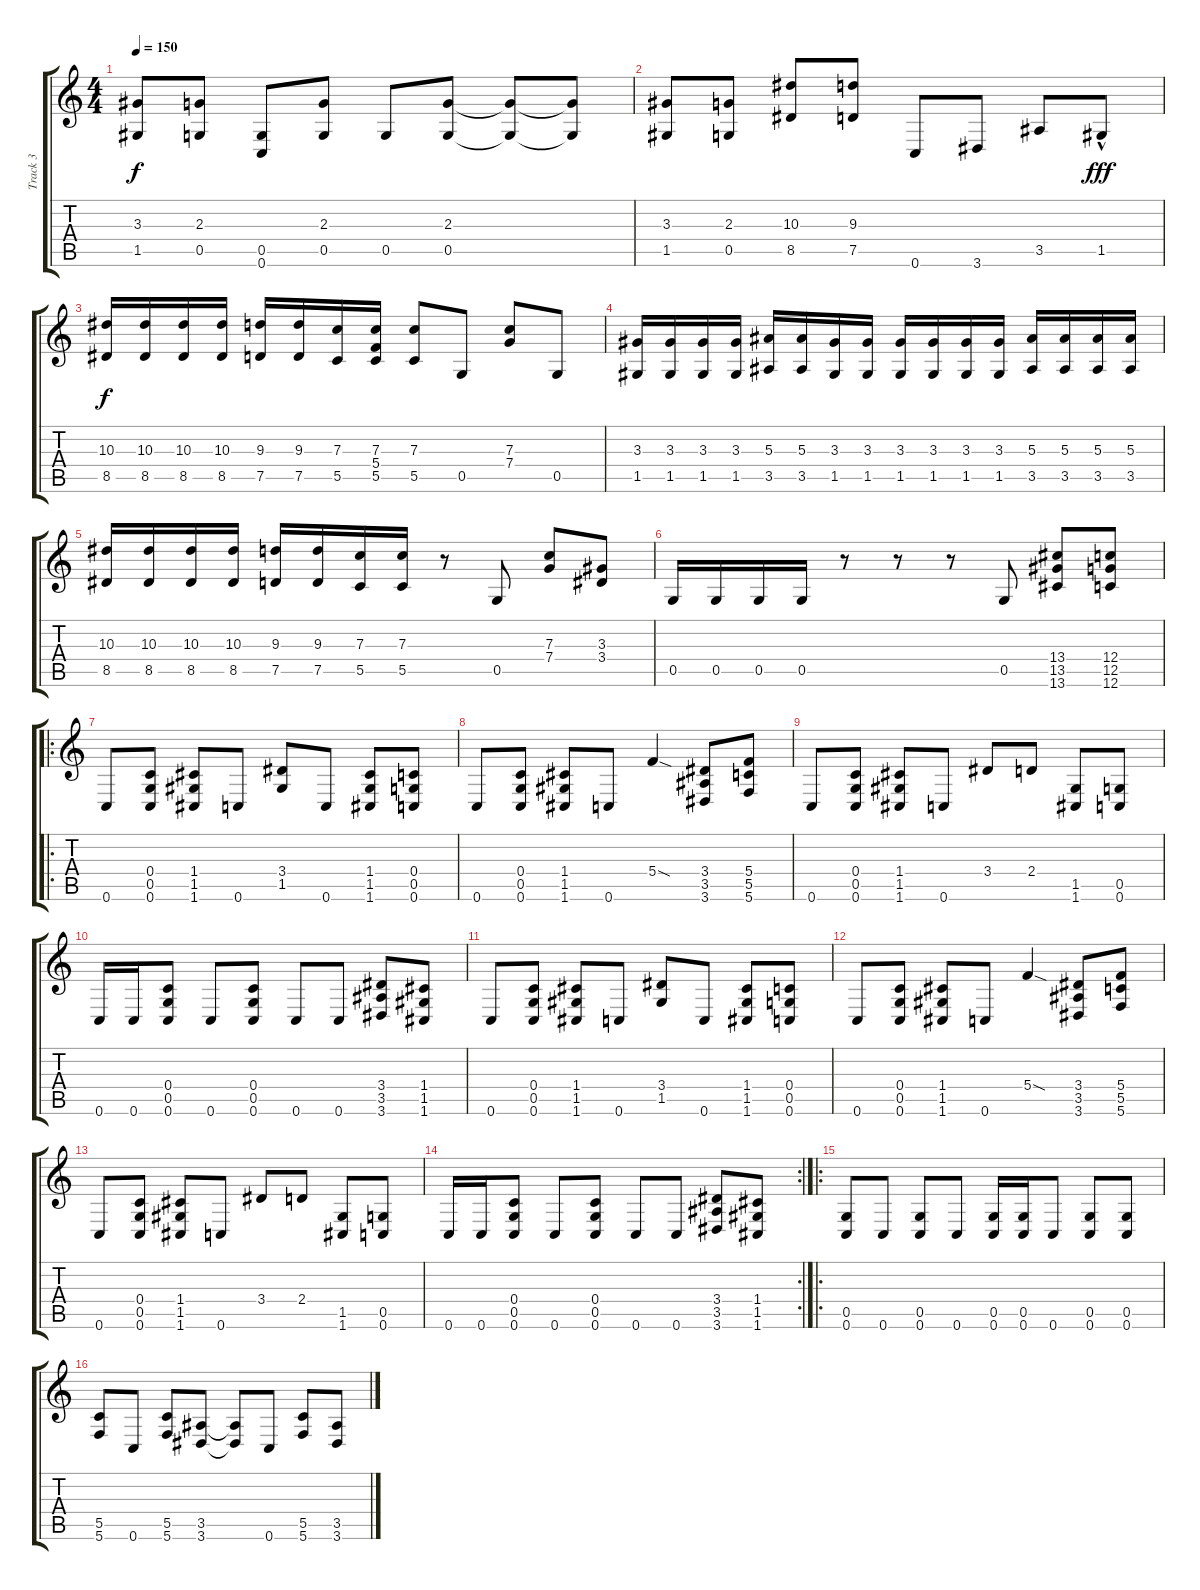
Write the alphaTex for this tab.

\track ("Track 3" "Track 3") {instrument overdrivenguitar}
\staff {score tabs}
\tuning (D4 A3 F3 C3 G2 C2) {hide}
\ts (4 4)
\tempo 150
\clef g2
\ks c
(3.3 1.5).8{dy f} (2.3 0.5).8 (0.5 0.6).8 (2.3 0.5).8 0.5.8 (2.3 0.5).8 (2.3{t} 0.5{t}).8 (2.3{t} 0.5{t}).8 |
(3.3 1.5).8 (2.3 0.5).8 (10.3 8.5).8 (9.3 7.5).8 0.6.8 3.6.8 3.5.8 1.5{hac}.8{dy fff} |
(10.3 8.5).16{dy f} (10.3 8.5).16 (10.3 8.5).16 (10.3 8.5).16 (9.3 7.5).16 (9.3 7.5).16 (7.3 5.5).16 (7.3 5.4 5.5).16 (7.3 5.5).8 0.5.8 (7.3 7.4).8 0.5.8 |
(3.3 1.5).16 (3.3 1.5).16 (3.3 1.5).16 (3.3 1.5).16 (5.3 3.5).16 (5.3 3.5).16 (3.3 1.5).16 (3.3 1.5).16 (3.3 1.5).16 (3.3 1.5).16 (3.3 1.5).16 (3.3 1.5).16 (5.3 3.5).16 (5.3 3.5).16 (5.3 3.5).16 (5.3 3.5).16 |
(10.3 8.5).16 (10.3 8.5).16 (10.3 8.5).16 (10.3 8.5).16 (9.3 7.5).16 (9.3 7.5).16 (7.3 5.5).16 (7.3 5.5).16 r.8 0.5.8 (7.3 7.4).8 (3.3 3.4).8 |
0.5.16 0.5.16 0.5.16 0.5.16 r.8 r.8 r.8 0.5.8 (13.4 13.5 13.6).8 (12.4 12.5 12.6).8 |
\ro
0.6.8 (0.4 0.5 0.6).8 (1.4 1.5 1.6).8 0.6.8 (3.4 1.5).8 0.6.8 (1.4 1.5 1.6).8 (0.4 0.5 0.6).8 |
0.6.8 (0.4 0.5 0.6).8 (1.4 1.5 1.6).8 0.6.8 5.4{sod}.4 (3.4 3.5 3.6).8 (5.4 5.5 5.6).8 |
0.6.8 (0.4 0.5 0.6).8 (1.4 1.5 1.6).8 0.6.8 3.4.8 2.4.8 (1.5 1.6).8 (0.5 0.6).8 |
0.6.16 0.6.16 (0.4 0.5 0.6).8 0.6.8 (0.4 0.5 0.6).8 0.6.8 0.6.8 (3.4 3.5 3.6).8 (1.4 1.5 1.6).8 |
0.6.8 (0.4 0.5 0.6).8 (1.4 1.5 1.6).8 0.6.8 (3.4 1.5).8 0.6.8 (1.4 1.5 1.6).8 (0.4 0.5 0.6).8 |
0.6.8 (0.4 0.5 0.6).8 (1.4 1.5 1.6).8 0.6.8 5.4{sod}.4 (3.4 3.5 3.6).8 (5.4 5.5 5.6).8 |
0.6.8 (0.4 0.5 0.6).8 (1.4 1.5 1.6).8 0.6.8 3.4.8 2.4.8 (1.5 1.6).8 (0.5 0.6).8 |
\rc 2
0.6.16 0.6.16 (0.4 0.5 0.6).8 0.6.8 (0.4 0.5 0.6).8 0.6.8 0.6.8 (3.4 3.5 3.6).8 (1.4 1.5 1.6).8 |
\ro
(0.5 0.6).8 0.6.8 (0.5 0.6).8 0.6.8 (0.5 0.6).16 (0.5 0.6).16 0.6.8 (0.5 0.6).8 (0.5 0.6).8 |
(5.5 5.6).8 0.6.8 (5.5 5.6).8 (3.5 3.6).8 (3.5{t} 3.6{t}).8 0.6.8 (5.5 5.6).8 (3.5 3.6).8
